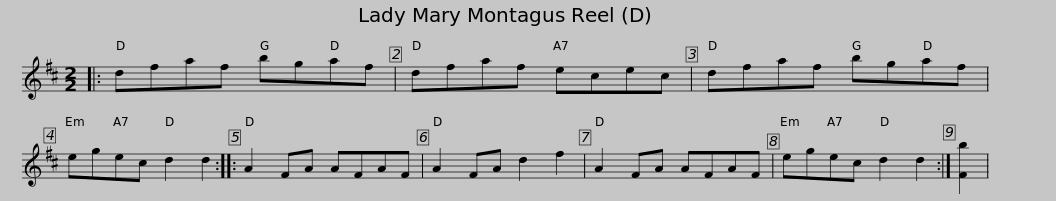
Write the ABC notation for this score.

X:1
L:1/8
M:2/2
I:linebreak $
K:D
V:1 treble
V:1
|: dfaf bgaf | dfaf ecec | dfaf bgaf | egec d2 d2 :: A2 FA AFAF |$ %5
 A2 FA d2 f2 | A2 FA AFAF | egec d2 d2 :| [Fb]2 | %9
